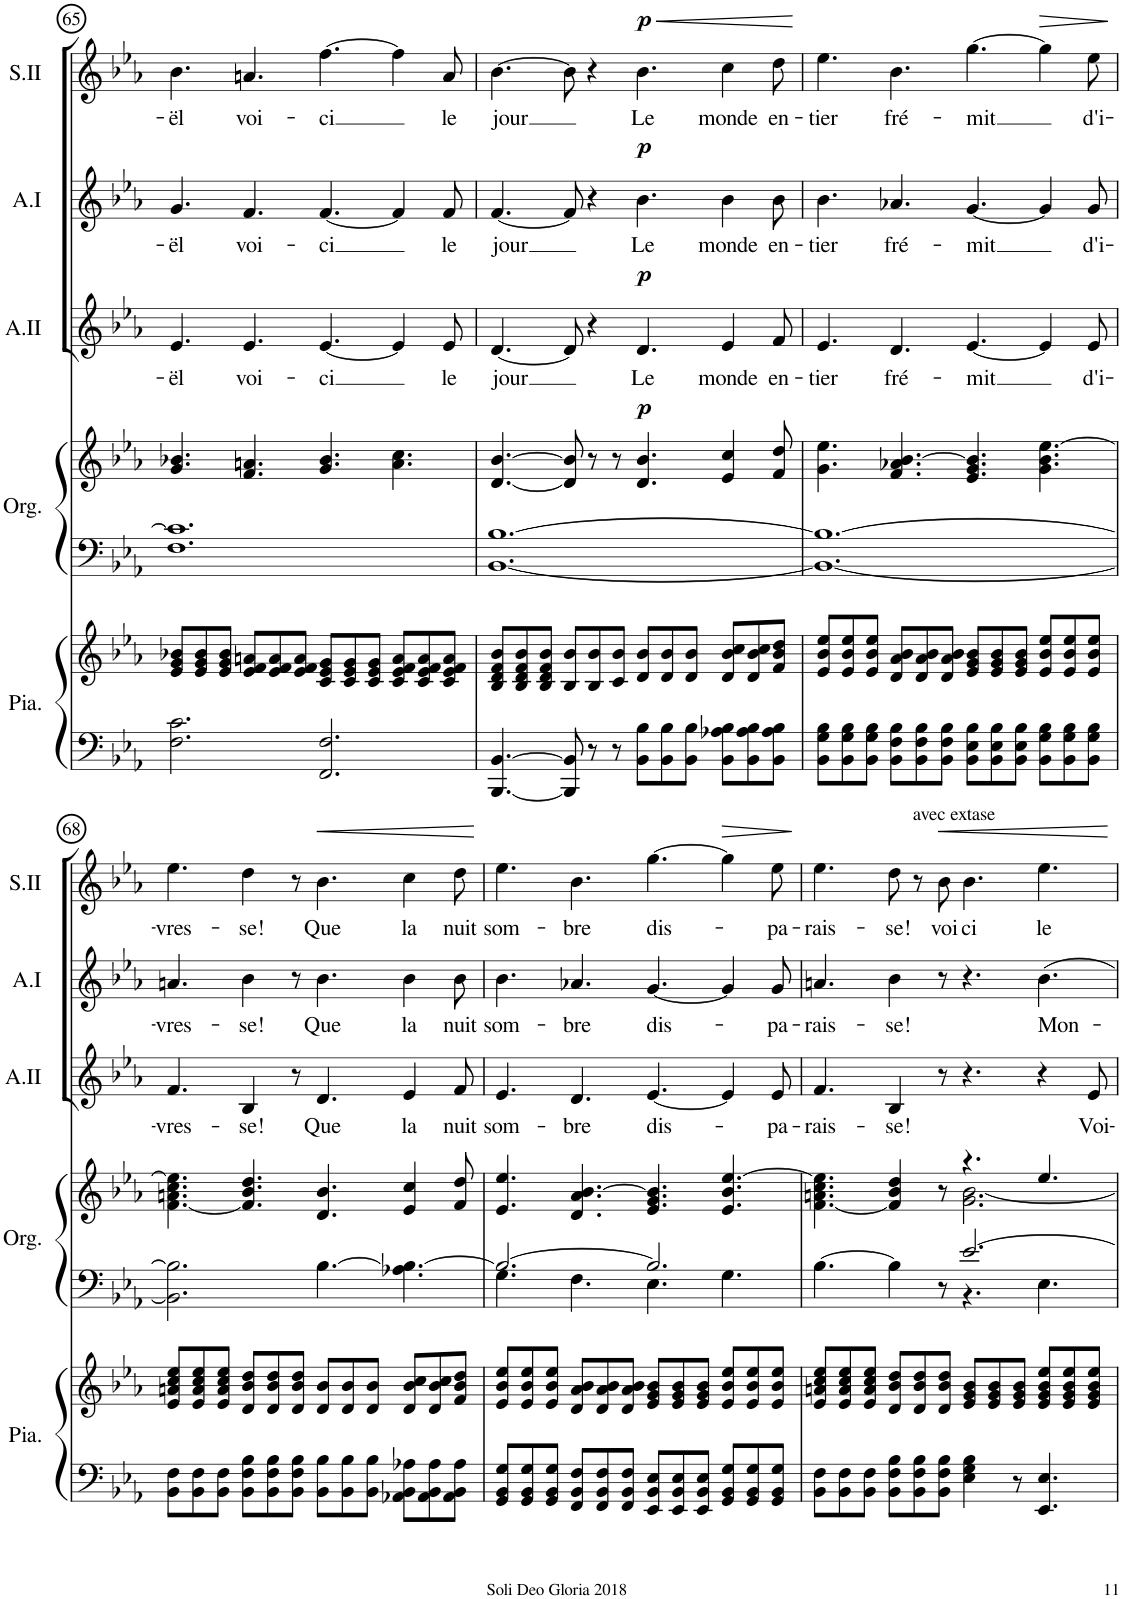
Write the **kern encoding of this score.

**kern	**kern	**kern	**kern	**dynam	**kern	**text	**dynam	**kern	**text	**dynam	**kern	**text	**dynam
*part5	*part5	*part4	*part4	*part4	*part3	*part3	*part3	*part2	*part2	*part2	*part1	*part1	*part1
*staff7	*staff6	*staff5	*staff4	*staff4/5	*staff3	*staff3	*staff3	*staff2	*staff2	*staff2	*staff1	*staff1	*staff1
*I"Piano	*	*I"Orgue	*	*	*I"Alto II	*	*	*I"Alto I	*	*	*I"Soprano II	*	*
*I'Pia.	*	*I'Org.	*	*	*I'A.II	*	*	*I'A.I	*	*	*I'S.II	*	*
!!LO:PB:g=z
*clefF4	*clefG2	*clefF4	*clefG2	*	*clefG2	*	*	*clefG2	*	*	*clefG2	*	*
*k[b-e-a-]	*k[b-e-a-]	*k[b-e-a-]	*k[b-e-a-]	*	*k[b-e-a-]	*	*	*k[b-e-a-]	*	*	*k[b-e-a-]	*	*
*M12/8	*M12/8	*M12/8	*M12/8	*	*M12/8	*	*	*M12/8	*	*	*M12/8	*	*
=65	=65	=65	=65	=65	=65	=65	=65	=65	=65	=65	=65	=65	=65
!	!	!	!	!	!	!LO:LY:b	!	!	!LO:LY:b	!	!	!LO:LY:b	!
2.F\ 2.c\	8e-/ 8g/ 8b-X/L	1.F 1.c]	4.g/ 4.b-X/	.	4.e-/	-ël	.	4.g/	-ël	.	4.b-\	-ël	.
.	8e-/ 8g/ 8b-/	.	.	.	.	.	.	.	.	.	.	.	.
.	8e-/ 8g/ 8b-/J	.	.	.	.	.	.	.	.	.	.	.	.
!	!	!	!	!	!	!LO:LY:b	!	!	!LO:LY:b	!	!	!LO:LY:b	!
.	8e-/ 8f/ 8an/L	.	4.f/ 4.an/	.	4.e-/	voi-	.	4.f/	voi-	.	4.an/	voi-	.
.	8e-/ 8f/ 8a/	.	.	.	.	.	.	.	.	.	.	.	.
.	8e-/ 8f/ 8a/J	.	.	.	.	.	.	.	.	.	.	.	.
!	!	!	!	!	!	!LO:LY:b	!	!	!LO:LY:b	!	!	!LO:LY:b	!
2.FF/ 2.F/	8c/ 8e-/ 8g/L	.	4.g/ 4.b-/	.	[4.e-/	-ci	.	[4.f/	-ci	.	[4.ff\	-ci	.
.	8c/ 8e-/ 8g/	.	.	.	.	.	.	.	.	.	.	.	.
.	8c/ 8e-/ 8g/J	.	.	.	.	.	.	.	.	.	.	.	.
.	8c/ 8e-/ 8f/ 8a/L	.	4.a\ 4.cc\	.	4e-/]	.	.	4f/]	.	.	4ff\]	.	.
.	8c/ 8e-/ 8f/ 8a/	.	.	.	.	.	.	.	.	.	.	.	.
!	!	!	!	!	!	!LO:LY:b	!	!	!LO:LY:b	!	!	!LO:LY:b	!
.	8c/ 8e-/ 8f/ 8a/J	.	.	.	8e-/	le	.	8f/	le	.	8a/	le	.
=66	=66	=66	=66	=66	=66	=66	=66	=66	=66	=66	=66	=66	=66
!	!	!	!	!	!	!LO:LY:b	!	!	!LO:LY:b	!	!	!LO:LY:b	!
[4.BBB-/ [4.BB-/	8B-/ 8d/ 8f/ 8b-/L	[1.BB- [1.B-	[4.d/ [4.b-/	.	[4.d/	jour	.	[4.f/	jour	.	[4.b-\	jour	.
.	8B-/ 8d/ 8f/ 8b-/	.	.	.	.	.	.	.	.	.	.	.	.
.	8B-/ 8d/ 8f/ 8b-/J	.	.	.	.	.	.	.	.	.	.	.	.
8BBB-/] 8BB-/]	8B-/ 8b-/L	.	8d/] 8b-/]	.	8d/]	.	.	8f/]	.	.	8b-\]	.	.
8r	8B-/ 8b-/	.	8r	.	4r	.	.	4r	.	.	4r	.	.
8r	8c/ 8b-/J	.	8r	.	.	.	.	.	.	.	.	.	.
!	!	!	!	!LO:DY:a	!	!LO:LY:b	!LO:DY:a	!	!LO:LY:b	!LO:DY:a	!	!LO:LY:b	!LO:HP:b
!	!	!	!	!	!	!	!	!	!	!	!	!	!LO:DY:n=1:a
8BB-\ 8B-\L	8d/ 8b-/L	.	4.d/ 4.b-/	p	4.d/	Le	p	4.b-\	Le	p	4.b-\	Le	< p
8BB-\ 8B-\	8d/ 8b-/	.	.	.	.	.	.	.	.	.	.	.	.
8BB-\ 8B-\J	8d/ 8b-/J	.	.	.	.	.	.	.	.	.	.	.	.
!	!	!	!	!	!	!LO:LY:b	!	!	!LO:LY:b	!	!	!LO:LY:b	!
8BB-\ 8A-X\ 8B-\L	8d/ 8b-/ 8cc/L	.	4e-/ 4cc/	.	4e-/	monde	.	4b-\	monde	.	4cc\	monde	.
8BB-\ 8A-\ 8B-\	8d/ 8b-/ 8cc/	.	.	.	.	.	.	.	.	.	.	.	.
!	!	!	!	!	!	!LO:LY:b	!	!	!LO:LY:b	!	!	!LO:LY:b	!
8BB-\ 8A-\ 8B-\J	8f/ 8b-/ 8dd/J	.	8f/ 8dd/	.	8f/	en-	.	8b-\	en-	.	8dd\	en-	.
.	.	.	.	.	.	.	.	.	.	.	.	.	[
=67	=67	=67	=67	=67	=67	=67	=67	=67	=67	=67	=67	=67	=67
!	!	!	!	!	!	!LO:LY:b	!	!	!LO:LY:b	!	!	!LO:LY:b	!
8BB-\ 8G\ 8B-\L	8e-/ 8b-/ 8ee-/L	1.BB-_ 1.B-_	4.g\ 4.ee-\	.	4.e-/	-tier	.	4.b-\	-tier	.	4.ee-\	-tier	.
8BB-\ 8G\ 8B-\	8e-/ 8b-/ 8ee-/	.	.	.	.	.	.	.	.	.	.	.	.
8BB-\ 8G\ 8B-\J	8e-/ 8b-/ 8ee-/J	.	.	.	.	.	.	.	.	.	.	.	.
!	!	!	!	!	!	!LO:LY:b	!	!	!LO:LY:b	!	!	!LO:LY:b	!
8BB-\ 8F\ 8B-\L	8d/ 8a-/ 8b-/L	.	4.f/ 4.a-X/ [4.b-/	.	4.d/	fré-	.	4.a-X/	fré-	.	4.b-\	fré-	.
8BB-\ 8F\ 8B-\	8d/ 8a-/ 8b-/	.	.	.	.	.	.	.	.	.	.	.	.
8BB-\ 8F\ 8B-\J	8d/ 8a-/ 8b-/J	.	.	.	.	.	.	.	.	.	.	.	.
!	!	!	!	!	!	!LO:LY:b	!	!	!LO:LY:b	!	!	!LO:LY:b	!
8BB-\ 8E-\ 8B-\L	8e-/ 8g/ 8b-/L	.	4.e-/ 4.g/ 4.b-/]	.	[4.e-/	-mit	.	[4.g/	-mit	.	[4.gg\	-mit	.
8BB-\ 8E-\ 8B-\	8e-/ 8g/ 8b-/	.	.	.	.	.	.	.	.	.	.	.	.
8BB-\ 8E-\ 8B-\J	8e-/ 8g/ 8b-/J	.	.	.	.	.	.	.	.	.	.	.	.
!	!	!	!	!	!	!	!	!	!	!	!	!	!LO:HP:b
8BB-\ 8G\ 8B-\L	8e-/ 8b-/ 8ee-/L	.	4.g\ 4.b-\ [4.ee-\	.	4e-/]	.	.	4g/]	.	.	4gg\]	.	>
8BB-\ 8G\ 8B-\	8e-/ 8b-/ 8ee-/	.	.	.	.	.	.	.	.	.	.	.	.
!	!	!	!	!	!	!LO:LY:b	!	!	!LO:LY:b	!	!	!LO:LY:b	!
8BB-\ 8G\ 8B-\J	8e-/ 8b-/ 8ee-/J	.	.	.	8e-/	d'i-	.	8g/	d'i-	.	8ee-\	d'i-	.
.	.	.	.	.	.	.	.	.	.	.	.	.	]
!!LO:LB:g=z
=68	=68	=68	=68	=68	=68	=68	=68	=68	=68	=68	=68	=68	=68
!	!	!	!	!	!	!LO:LY:b	!	!	!LO:LY:b	!	!	!LO:LY:b	!
8BB-\ 8F\L	8e-/ 8an/ 8cc/ 8ee-/L	2.BB-\] 2.B-\]	[4.f\ 4.an\ 4.cc\ 4.ee-\]	.	4.f/	-vres-	.	4.an/	-vres-	.	4.ee-\	-vres-	.
8BB-\ 8F\	8e-/ 8a/ 8cc/ 8ee-/	.	.	.	.	.	.	.	.	.	.	.	.
8BB-\ 8F\J	8e-/ 8a/ 8cc/ 8ee-/J	.	.	.	.	.	.	.	.	.	.	.	.
!	!	!	!	!	!	!LO:LY:b	!	!	!LO:LY:b	!	!	!LO:LY:b	!
8BB-\ 8F\ 8B-\L	8d/ 8b-/ 8dd/L	.	4.f/] 4.b-/ 4.dd/	.	4B-/	-se!	.	4b-\	-se!	.	4dd\	-se!	.
8BB-\ 8F\ 8B-\	8d/ 8b-/ 8dd/	.	.	.	.	.	.	.	.	.	.	.	.
8BB-\ 8F\ 8B-\J	8d/ 8b-/ 8dd/J	.	.	.	8r	.	.	8r	.	.	8r	.	.
!	!	!	!	!	!	!LO:LY:b	!	!	!LO:LY:b	!	!	!LO:LY:b	!LO:HP:b
8BB-\ 8B-\L	8d/ 8b-/L	[4.B-\	4.d/ 4.b-/	.	4.d/	Que	.	4.b-\	Que	.	4.b-\	Que	<
8BB-\ 8B-\	8d/ 8b-/	.	.	.	.	.	.	.	.	.	.	.	.
8BB-\ 8B-\J	8d/ 8b-/J	.	.	.	.	.	.	.	.	.	.	.	.
!	!	!	!	!	!	!LO:LY:b	!	!	!LO:LY:b	!	!	!LO:LY:b	!
8AA-X\ 8BB-\ 8A-X\L	8d/ 8b-/ 8cc/L	4.A-X\ 4.B-\_	4e-/ 4cc/	.	4e-/	la	.	4b-\	la	.	4cc\	la	.
8AA-\ 8BB-\ 8A-\	8d/ 8b-/ 8cc/	.	.	.	.	.	.	.	.	.	.	.	.
!	!	!	!	!	!	!LO:LY:b	!	!	!LO:LY:b	!	!	!LO:LY:b	!
8AA-\ 8BB-\ 8A-\J	8f/ 8b-/ 8dd/J	.	8f/ 8dd/	.	8f/	nuit	.	8b-\	nuit	.	8dd\	nuit	.
.	.	.	.	.	.	.	.	.	.	.	.	.	[
=69	=69	=69	=69	=69	=69	=69	=69	=69	=69	=69	=69	=69	=69
*	*	*^	*	*	*	*	*	*	*	*	*	*	*
!	!	!	!	!	!	!	!LO:LY:b	!	!	!LO:LY:b	!	!	!LO:LY:b	!
8GG/ 8BB-/ 8G/L	8e-/ 8b-/ 8ee-/L	2.B-/_	4.G\	4.e-/ 4.ee-/	.	4.e-/	som-	.	4.b-\	som-	.	4.ee-\	som-	.
8GG/ 8BB-/ 8G/	8e-/ 8b-/ 8ee-/	.	.	.	.	.	.	.	.	.	.	.	.	.
8GG/ 8BB-/ 8G/J	8e-/ 8b-/ 8ee-/J	.	.	.	.	.	.	.	.	.	.	.	.	.
!	!	!	!	!	!	!	!LO:LY:b	!	!	!LO:LY:b	!	!	!LO:LY:b	!
8FF/ 8BB-/ 8F/L	8d/ 8a-/ 8b-/L	.	4.F\	4.d/ 4.a-/ [4.b-/	.	4.d/	-bre	.	4.a-X/	-bre	.	4.b-\	-bre	.
8FF/ 8BB-/ 8F/	8d/ 8a-/ 8b-/	.	.	.	.	.	.	.	.	.	.	.	.	.
8FF/ 8BB-/ 8F/J	8d/ 8a-/ 8b-/J	.	.	.	.	.	.	.	.	.	.	.	.	.
!	!	!	!	!	!	!	!LO:LY:b	!	!	!LO:LY:b	!	!	!LO:LY:b	!
8EE-/ 8BB-/ 8E-/L	8e-/ 8g/ 8b-/L	2.B-/]	4.E-\	4.e-/ 4.g/ 4.b-/]	.	[4.e-/	dis-	.	[4.g/	dis-	.	[4.gg\	dis-	.
8EE-/ 8BB-/ 8E-/	8e-/ 8g/ 8b-/	.	.	.	.	.	.	.	.	.	.	.	.	.
8EE-/ 8BB-/ 8E-/J	8e-/ 8g/ 8b-/J	.	.	.	.	.	.	.	.	.	.	.	.	.
!	!	!	!	!	!	!	!	!	!	!	!	!	!	!LO:HP:b
8GG/ 8BB-/ 8G/L	8e-/ 8b-/ 8ee-/L	.	4.G\	4.e-/ 4.b-/ [4.ee-/	.	4e-/]	.	.	4g/]	.	.	4gg\]	.	>
8GG/ 8BB-/ 8G/	8e-/ 8b-/ 8ee-/	.	.	.	.	.	.	.	.	.	.	.	.	.
!	!	!	!	!	!	!	!LO:LY:b	!	!	!LO:LY:b	!	!	!LO:LY:b	!
8GG/ 8BB-/ 8G/J	8e-/ 8b-/ 8ee-/J	.	.	.	.	8e-/	-pa-	.	8g/	-pa-	.	8ee-\	-pa-	.
*	*	*v	*v	*	*	*	*	*	*	*	*	*	*	*
.	.	.	.	.	.	.	.	.	.	.	.	.	]
=70	=70	=70	=70	=70	=70	=70	=70	=70	=70	=70	=70	=70	=70
*	*	*^	*^	*	*	*	*	*	*	*	*	*	*
!	!	!	!	!	!	!	!	!LO:LY:b	!	!	!LO:LY:b	!	!	!LO:LY:b	!
8BB-\ 8F\L	8e-/ 8an/ 8cc/ 8ee-/L	[4.B-\	2.ryy	[4.f\ 4.an\ 4.cc\ 4.ee-\]	2.ryy	.	4.f/	-rais-	.	4.an/	-rais-	.	4.ee-\	-rais-	.
8BB-\ 8F\	8e-/ 8a/ 8cc/ 8ee-/	.	.	.	.	.	.	.	.	.	.	.	.	.	.
8BB-\ 8F\J	8e-/ 8a/ 8cc/ 8ee-/J	.	.	.	.	.	.	.	.	.	.	.	.	.	.
!	!	!	!	!	!	!	!	!LO:LY:b	!	!	!LO:LY:b	!	!	!LO:LY:b	!
8BB-\ 8F\ 8B-\L	8d/ 8b-/ 8dd/L	4B-\]	.	4f/] 4b-/ 4dd/	.	.	4B-/	-se!	.	4b-\	-se!	.	8dd\	-se!	.
8BB-\ 8F\ 8B-\	8d/ 8b-/ 8dd/	.	.	.	.	.	.	.	.	.	.	.	8r	.	.
!	!	!	!	!	!	!	!	!	!	!	!	!	!	!LO:LY:b	!LO:HP:b
8BB-\ 8F\ 8B-\J	8d/ 8b-/ 8dd/J	8r	.	8r	.	.	8r	.	.	8r	.	.	8b-\	voi-	<
!	!	!	!	!	!	!	!	!	!	!	!	!	!	!LO:LY:b	!
4E-\ 4G\ 4B-\	8e-/ 8g/ 8b-/L	[2.e-/	4.r	4.r	2.g\ [2.b-\	.	4.r	.	.	4.r	.	.	4.b-\	-ci	.
.	8e-/ 8g/ 8b-/	.	.	.	.	.	.	.	.	.	.	.	.	.	.
8r	8e-/ 8g/ 8b-/J	.	.	.	.	.	.	.	.	.	.	.	.	.	.
!	!	!	!	!	!	!	!	!	!	!	!LO:LY:b	!	!	!LO:LY:b	!
4.EE-/ 4.E-/	8e-/ 8g/ 8b-/ 8ee-/L	.	4.E-\	4.ee-/	.	.	4r	.	.	4.b-\	Mon-	.	4.ee-\	le	.
.	8e-/ 8g/ 8b-/ 8ee-/	.	.	.	.	.	.	.	.	.	.	.	.	.	.
!	!	!	!	!	!	!	!	!LO:LY:b	!	!	!	!	!	!	!
.	8e-/ 8g/ 8b-/ 8ee-/J	.	.	.	.	.	8e-/	Voi-	.	.	.	.	.	.	.
*	*	*v	*v	*	*	*	*	*	*	*	*	*	*	*	*
*	*	*	*v	*v	*	*	*	*	*	*	*	*	*	*
.	.	.	.	.	.	.	.	.	.	.	.	.	[
=	=	=	=	=	=	=	=	=	=	=	=	=	=
*-	*-	*-	*-	*-	*-	*-	*-	*-	*-	*-	*-	*-	*-
